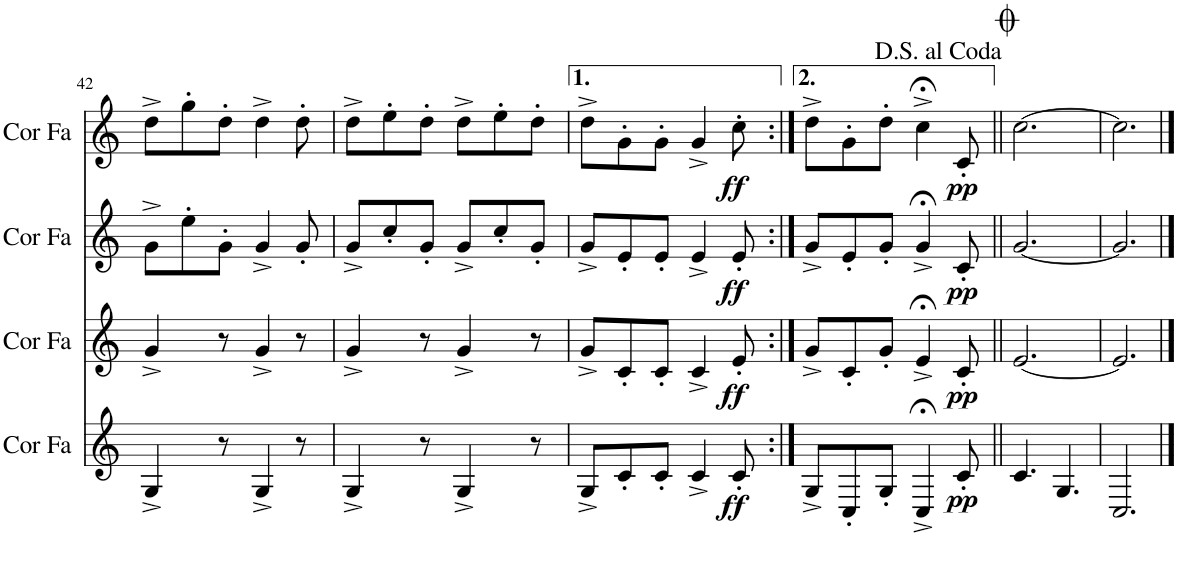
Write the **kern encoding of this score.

**kern	**dynam	**kern	**dynam	**kern	**dynam	**kern	**dynam
*part4	*part4	*part3	*part3	*part2	*part2	*part1	*part1
*staff4	*staff4	*staff3	*staff3	*staff2	*staff2	*staff1	*staff1
*I"Cor en Fa	*	*I"Cor en Fa	*	*I"Cor en Fa	*	*I"Cor en Fa	*
*I'Cor Fa	*	*I'Cor Fa	*	*I'Cor Fa	*	*I'Cor Fa	*
!!LO:PB:g=z
*clefG2	*	*clefG2	*	*clefG2	*	*clefG2	*
*Trd4c7	*	*Trd4c7	*	*Trd4c7	*	*Trd4c7	*
*k[]	*	*k[]	*	*k[]	*	*k[]	*
*M6/8	*	*M6/8	*	*M6/8	*	*M6/8	*
=42	=42	=42	=42	=42	=42	=42	=42
4G^/	.	4g^/	.	8g^\L	.	8dd^\L	.
.	.	.	.	8ee'\	.	8gg'\	.
8r	.	8r	.	8g'\J	.	8dd'\J	.
4G^/	.	4g^/	.	4g^/	.	4dd^\	.
8r	.	8r	.	8g'/	.	8dd'\	.
=43	=43	=43	=43	=43	=43	=43	=43
4G^/	.	4g^/	.	8g^/L	.	8dd^\L	.
.	.	.	.	8cc'/	.	8ee'\	.
8r	.	8r	.	8g'/J	.	8dd'\J	.
4G^/	.	4g^/	.	8g^/L	.	8dd^\L	.
.	.	.	.	8cc'/	.	8ee'\	.
8r	.	8r	.	8g'/J	.	8dd'\J	.
=44	=44	=44	=44	=44	=44	=44	=44
8G^/L	.	8g^/L	.	8g^/L	.	8dd^\L	.
8c'/	.	8c'/	.	8e'/	.	8g'\	.
8c'/J	.	8c'/J	.	8e'/J	.	8g'\J	.
4c^/	.	4c^/	.	4e^/	.	4g^/	.
!	!LO:DY:b	!	!LO:DY:b	!	!LO:DY:b	!	!LO:DY:b
8c'/	ff	8e'/	ff	8e'/	ff	8cc'\	ff
=45:|!	=45:|!	=45:|!	=45:|!	=45:|!	=45:|!	=45:|!	=45:|!
8G^/L	.	8g^/L	.	8g^/L	.	8dd^\L	.
8C'/	.	8c'/	.	8e'/	.	8g'\	.
8G'/J	.	8g'/J	.	8g'/J	.	8dd'\J	.
4C;<^/	.	4e;<^/	.	4g;<^/	.	4cc;<^\	.
!	!LO:DY:b	!	!LO:DY:b	!	!LO:DY:b	!	!LO:DY:b
8c'/	pp	8c'/	pp	8c'/	pp	8c'/	pp
=46||	=46||	=46||	=46||	=46||	=46||	=46||	=46||
4.c/	.	[2.e/	.	[2.g/	.	[2.cc\	.
4.G/	.	.	.	.	.	.	.
=47	=47	=47	=47	=47	=47	=47	=47
2.C/	.	2.e/]	.	2.g/]	.	2.cc\]	.
==	==	==	==	==	==	==	==
*-	*-	*-	*-	*-	*-	*-	*-
